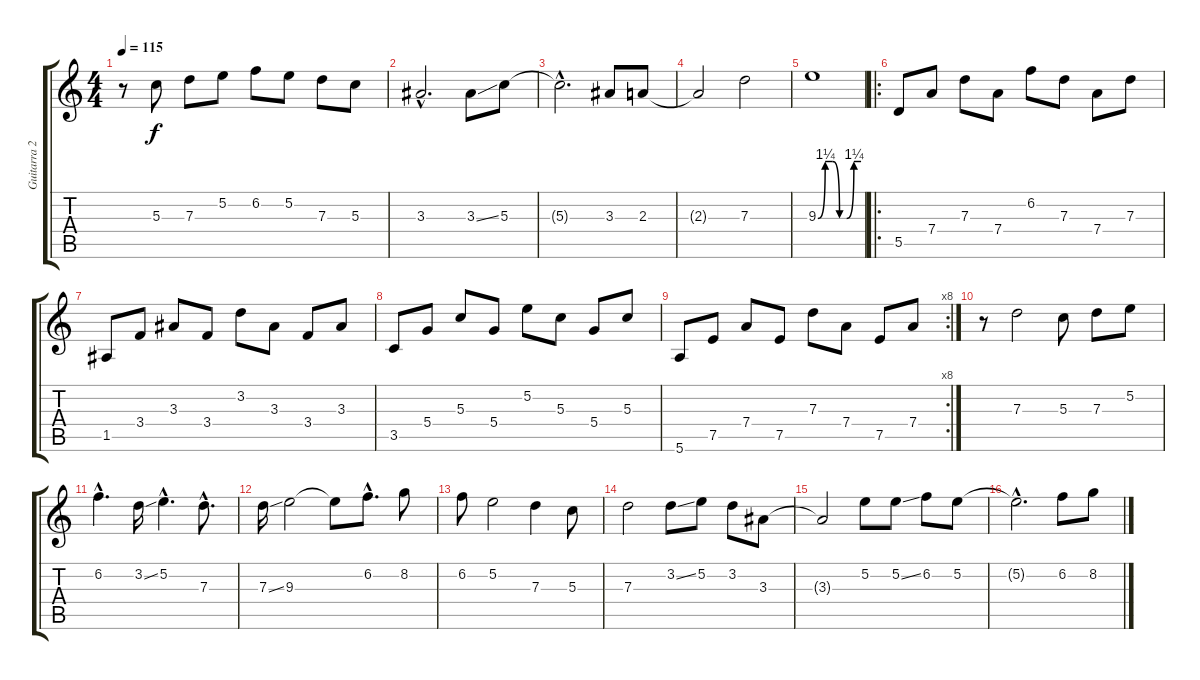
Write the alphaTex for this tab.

\track ("Guitarra 2" "Guitarra 2") {instrument acousticguitarsteel}
\staff {score tabs}
\tuning (E4 B3 G3 D3 A2 E2) {hide}
\ts (4 4)
\tempo 115
\clef g2
\ks c
r.8{dy f} 5.3.8 7.3.8 5.2.8 6.2.8 5.2.8 7.3.8 5.3.8 |
3.3{hac}.2{d} 3.3{ss}.8 5.3.8 |
5.3{hac t}.2{d} 3.3.8 2.3.8 |
2.3{t}.2 7.3.2 |
9.3{be (custom 0 0 10 5 20 5 30 0 40 0 50 5 60 5)}.1 |
\ro
5.5.8 7.4.8 7.3.8 7.4.8 6.2.8 7.3.8 7.4.8 7.3.8 |
1.5.8 3.4.8 3.3.8 3.4.8 3.2.8 3.3.8 3.4.8 3.3.8 |
3.5.8 5.4.8 5.3.8 5.4.8 5.2.8 5.3.8 5.4.8 5.3.8 |
\rc 8
5.6.8 7.5.8 7.4.8 7.5.8 7.3.8 7.4.8 7.5.8 7.4.8 |
r.8 7.3.2 5.3.8 7.3.8 5.2.8 |
6.2{hac}.4{d} 3.2{ss}.16 5.2{hac}.4{d} 7.3{hac}.8{d} |
7.3{ss}.16 9.3.2 9.3{t}.8 6.2{hac}.8{d} 8.2.8 |
6.2.8 5.2.2 7.3.4 5.3.8 |
7.3.2 3.2{ss}.8 5.2.8 3.2.8 3.3.8 |
3.3{t}.2 5.2.8 5.2{ss}.8 6.2.8 5.2.8 |
5.2{hac t}.2{d} 6.2.8 8.2.8
